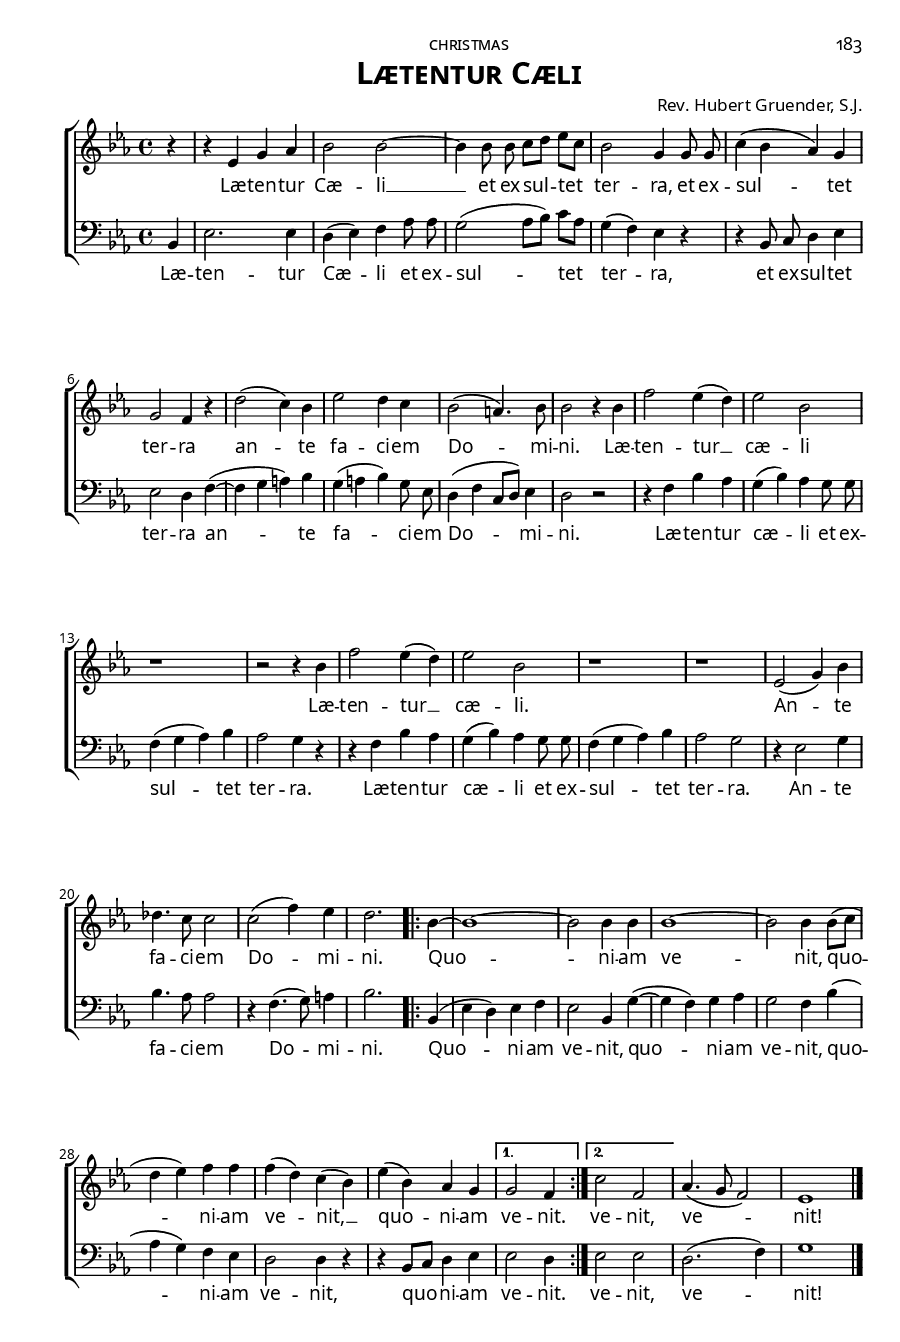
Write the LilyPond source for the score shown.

\include "util.ly"
\version "2.14.2"
#(set-global-staff-size 15) \paper{ #(define fonts (make-pango-font-tree "GoudyOlSt BT" "Garamond Premier Pro" "Garamond Premier Pro" (/ 15 20))) }
\header {
  title = \markup{\override #'(font-name . "Garamond Premier Pro Semibold"){ \abs-fontsize #15 \smallCapsOldStyle"Lætentur Cæli"}}
  composer = \markup\oldStyleNum"Rev. Hubert Gruender, S.J."
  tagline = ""
}
\paper {
  %print-all-headers = ##f
  paper-height = 9\in
  paper-width = 6\in
  indent = 0\in
  %system-system-spacing = #'((basic-distance . 10) (padding . 0))
  %system-system-spacing =
  %  #'((basic-distance . 0)
  %     (minimum-distance . 0)
  %     (padding . -0.35)
  %     (stretchability . 100))
  ragged-last-bottom = ##f
  ragged-bottom = ##f
  two-sided = ##t
  inner-margin = 0.5\in
  outer-margin = 0.25\in
  top-margin = 0.25\in
  bottom-margin = 0.25\in
  first-page-number = #183
  print-first-page-number = ##t
  headerLine = \markup{\override #'(font-name . "Garamond Premier Pro") \smallCapsOldStyle"christmas"}
  oddHeaderMarkup = \markup\fill-line{
     \override #'(font-name . "Garamond Premier Pro")\abs-fontsize #8.5
     \combine 
        \fill-line{"" \if \should-print-page-number
        \oldStylePageNum""
        }
        \fill-line{\headerLine}
  }
  evenHeaderMarkup = \markup {
     \override #'(font-name . "Garamond Premier Pro")\abs-fontsize #8.5
     \combine
        \if \should-print-page-number
        \oldStylePageNum""
        \fill-line{\headerLine}
  }
}
global = {
  \key ees \major
  \time 4/4
  \autoBeamOff
  \override DynamicLineSpanner #'staff-padding = #0.0
  \override DynamicLineSpanner #'Y-extent = #'(-1 . 1)
}

sopMusic = \relative c' {
  \oneVoice
  \partial 4 r4 |
  r4 ees g aes |
  bes2 bes~ |
  bes4 bes8 bes c[ d] ees[ c] |
  bes2 g4 g8 g |
  c4( bes aes) g |
  g2 f4 r |
  
  d'2( c4) bes |
  ees2 d4 c |
  bes2( a4.) bes8 |
  bes2 r4 bes |
  f'2 ees4( d) |
  ees2 bes |
  r1 |
  
  r2 r4 bes |
  f'2 ees4( d) |
  ees2 bes |
  r1 |
  r1 |
  ees,2( g4) bes |
  des4. c8 c2 |
  
  c2( f4) ees |
  \partial 2. d2. \repeat volta 2 {
    \partial 4 bes4~ |
    bes1~ |
    bes2 bes4 bes |
    bes1~ |
    bes2 bes4 bes8([ c] |
    d4 ees) f f |
    
    f( d) c4( bes) |
    ees( bes) aes g |
  }
  \alternative {
    {
      \partial 2. g2 f4 |
    }
    {
      c'2 f, |
    }
  }
  aes4.( g8 f2) |
  ees1 \bar "|."
  
}
sopWords = \lyricmode {
  Læ -- ten -- tur Cæ -- li __ et ex -- sul -- tet ter -- ra,
  et ex -- sul -- tet ter -- ra
  an -- te fa -- ci -- em Do -- mi -- ni.
  Læ -- ten -- tur __ cæ -- li
  
  Læ -- ten -- tur __ cæ -- li.
  An -- te fa -- ci -- em Do -- mi -- ni.
  Quo -- ni -- am ve -- nit,
  quo -- ni -- am ve -- nit, __
  quo -- ni -- am ve -- nit.
  
  ve -- nit, ve -- nit!
}

bassMusic = \relative c {
  \oneVoice
  \partial 4 bes4 |
  ees2. ees4 |
  d4( ees) f aes8 aes |
  g2( aes8[ bes]) c[ aes] |
  g4( f) ees r4 |
  r bes8 c d4 ees |
  ees2 d4 f(~ |
  
  f g a) bes |
  g( a bes) g8 ees |
  d4( f c8[ d]) ees4 |
  d2 r |
  r4 f bes aes |
  g( bes) aes g8 g |
  f4( g aes) bes |
  
  aes2 g4 r |
  r f bes aes |
  g( bes) aes g8 g |
  f4( g aes) bes |
  aes2 g |
  r4 ees2 g4 |
  bes4. aes8 aes2 |
  
  r4 f4.( g8) a4 |
  \partial 2. bes2. |
  \repeat volta 2 {
    \partial 4 bes,4( |
    ees4 d) ees f |
    ees2 bes4 g'4~(  |
    g f) g aes |
    g2 f4 bes( |
    aes g) f ees |
    
    d2 d4 r |
    r bes8[ c] d4 ees |    
  }
  \alternative {
    {
      \partial 2. ees2 d4
    }
    {
      ees2 ees
    }
  }
  d2.( f4) |
  g1 \bar "|."
}
bassWords = \lyricmode {
  Læ -- ten -- tur Cæ -- li et ex -- sul -- tet ter -- ra,
  et ex -- sul -- tet ter -- ra
  an -- te fa -- ci -- em Do -- mi -- ni.
  Læ -- ten -- tur cæ -- li et ex -- sul -- tet ter -- ra.
  
  Læ -- ten -- tur cæ -- li et ex -- sul -- tet ter -- ra.
  An -- te fa -- ci -- em Do -- mi -- ni.
  Quo -- ni -- am ve -- nit,
  quo -- ni -- am ve -- nit,
  quo -- ni -- am ve -- nit,
  quo -- ni -- am ve -- nit.
  
  ve -- nit, ve -- nit!
}

pianoRH = \relative c' {
  
}
pianoLH = \relative c' {
  
}

\score {
  <<
   \new ChoirStaff <<
    \new Staff = women <<
      \new Voice = "sopranos" { \global \sopMusic }
    >>
    \new Lyrics \with { alignBelowContext = #"women" } \lyricsto "sopranos" \sopWords
   \new Staff = men <<
      \clef bass
      \new Voice = "basses" { \global \bassMusic }
    >>
    %\new Lyrics \with { alignAboveContext = #"men" \override VerticalAxisGroup #'nonstaff-relatedstaff-spacing = #'((basic-distance . 1)) } \lyricsto "tenors" \tenorWords
    \new Lyrics \with { alignBelowContext = #"men" } \lyricsto "basses" \bassWords
  >>
%    \new PianoStaff << \new Staff { \new Voice { \pianoRH } } \new Staff { \clef "bass" \pianoLH } >>
  >>
  \layout {
    \context {
      \Score
      %\override SpacingSpanner #'base-shortest-duration = #(ly:make-moment 1 8)
      %\override SpacingSpanner #'common-shortest-duration = #(ly:make-moment 1 4)
    }
    \context {
      % Remove all empty staves
      % \Staff \RemoveEmptyStaves \override VerticalAxisGroup #'remove-first = ##t
    }
    \context {
      \Lyrics
      \override LyricText #'X-offset = #center-on-word
    }
  }
  
}

\score {
  \unfoldRepeats

  <<
   \new ChoirStaff <<
    \new Staff = women <<
      \new Voice = "sopranos" { \global \sopMusic }
    >>
    \new Lyrics \with { alignBelowContext = #"women" } \lyricsto "sopranos" \sopWords
   \new Staff = men <<
      \clef bass
      \new Voice = "basses" { \global \bassMusic }
    >>
    %\new Lyrics \with { alignAboveContext = #"men" \override VerticalAxisGroup #'nonstaff-relatedstaff-spacing = #'((basic-distance . 1)) } \lyricsto "tenors" \tenorWords
    \new Lyrics \with { alignBelowContext = #"men" } \lyricsto "basses" \bassWords
  >>
%    \new PianoStaff << \new Staff { \new Voice { \pianoRH } } \new Staff { \clef "bass" \pianoLH } >>
  >>
  
  \midi {
    \tempo 4 = 120
    \set Staff.midiInstrument = "piccolo"
  
    \context {
      \Voice
      \remove "Dynamic_performer"
    }
  }
}

